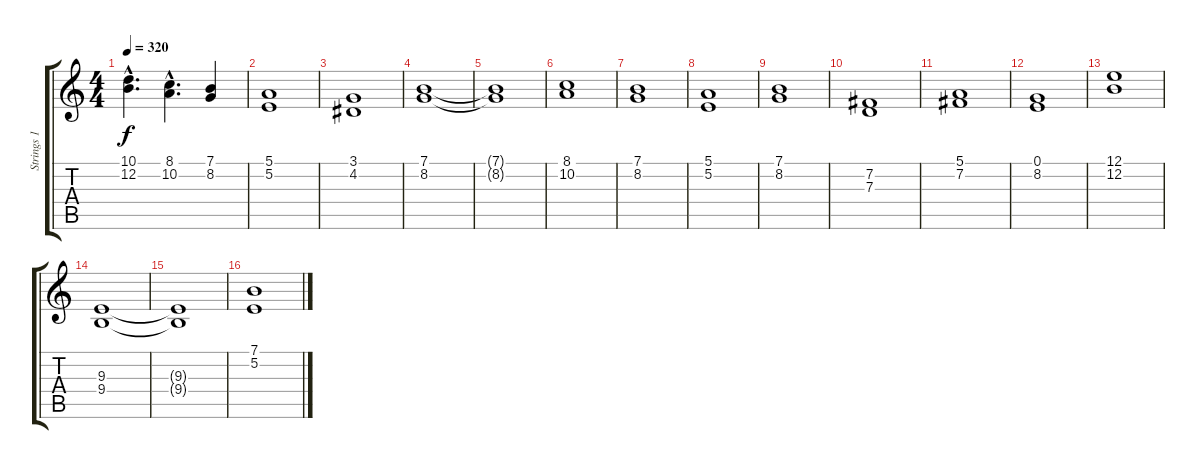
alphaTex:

\track ("Strings 1" "Strings 1") {instrument stringensemble1}
\staff {score tabs}
\tuning (E4 B3 G3 D3 A2 E2) {hide}
\ts (4 4)
\tempo 320
\clef g2
\ks c
(10.1{hac} 12.2{hac}).4{d dy f} (8.1{hac} 10.2{hac}).4{d} (7.1 8.2).4 |
(5.1 5.2).1 |
(3.1 4.2).1 |
(7.1 8.2).1 |
(7.1{t} 8.2{t}).1 |
(8.1 10.2).1 |
(7.1 8.2).1 |
(5.1 5.2).1 |
(7.1 8.2).1 |
(7.2 7.3).1 |
(5.1 7.2).1 |
(0.1 8.2).1 |
(12.1 12.2).1 |
(9.3 9.4).1 |
(9.3{t} 9.4{t}).1 |
(7.1 5.2).1
